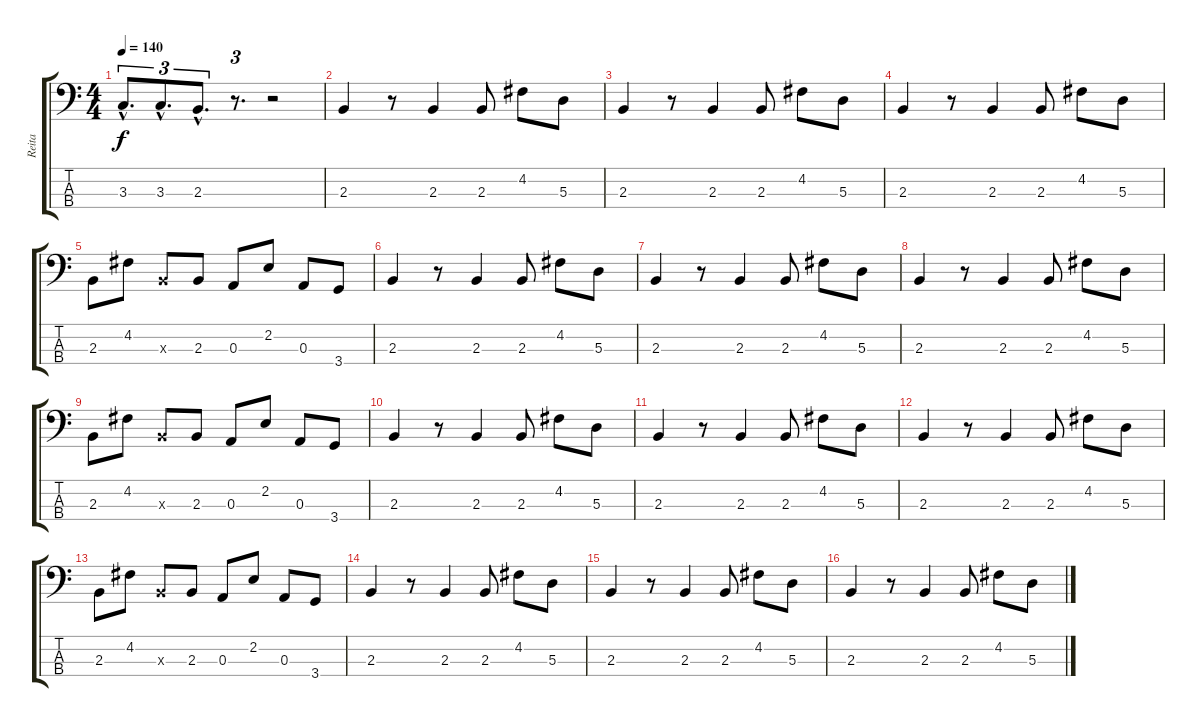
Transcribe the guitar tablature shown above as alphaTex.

\track ("Reita" "Reita") {instrument electricbasspick}
\staff {score tabs}
\tuning (G2 D2 A1 E1) {hide}
\ts (4 4)
\tempo 140
\clef f4
\ks c
3.3{hac}.8{d tu (3 2) dy f} 3.3{hac}.8{d tu (3 2)} 2.3{hac}.8{d tu (3 2)} r.8{d tu (3 2)} r.2 |
2.3.4 r.8 2.3.4 2.3.8 4.2.8 5.3.8 |
2.3.4 r.8 2.3.4 2.3.8 4.2.8 5.3.8 |
2.3.4 r.8 2.3.4 2.3.8 4.2.8 5.3.8 |
2.3.8 4.2.8 2.3{x}.8 2.3.8 0.3.8 2.2.8 0.3.8 3.4.8 |
2.3.4 r.8 2.3.4 2.3.8 4.2.8 5.3.8 |
2.3.4 r.8 2.3.4 2.3.8 4.2.8 5.3.8 |
2.3.4 r.8 2.3.4 2.3.8 4.2.8 5.3.8 |
2.3.8 4.2.8 2.3{x}.8 2.3.8 0.3.8 2.2.8 0.3.8 3.4.8 |
2.3.4 r.8 2.3.4 2.3.8 4.2.8 5.3.8 |
2.3.4 r.8 2.3.4 2.3.8 4.2.8 5.3.8 |
2.3.4 r.8 2.3.4 2.3.8 4.2.8 5.3.8 |
2.3.8 4.2.8 2.3{x}.8 2.3.8 0.3.8 2.2.8 0.3.8 3.4.8 |
2.3.4 r.8 2.3.4 2.3.8 4.2.8 5.3.8 |
2.3.4 r.8 2.3.4 2.3.8 4.2.8 5.3.8 |
2.3.4 r.8 2.3.4 2.3.8 4.2.8 5.3.8
